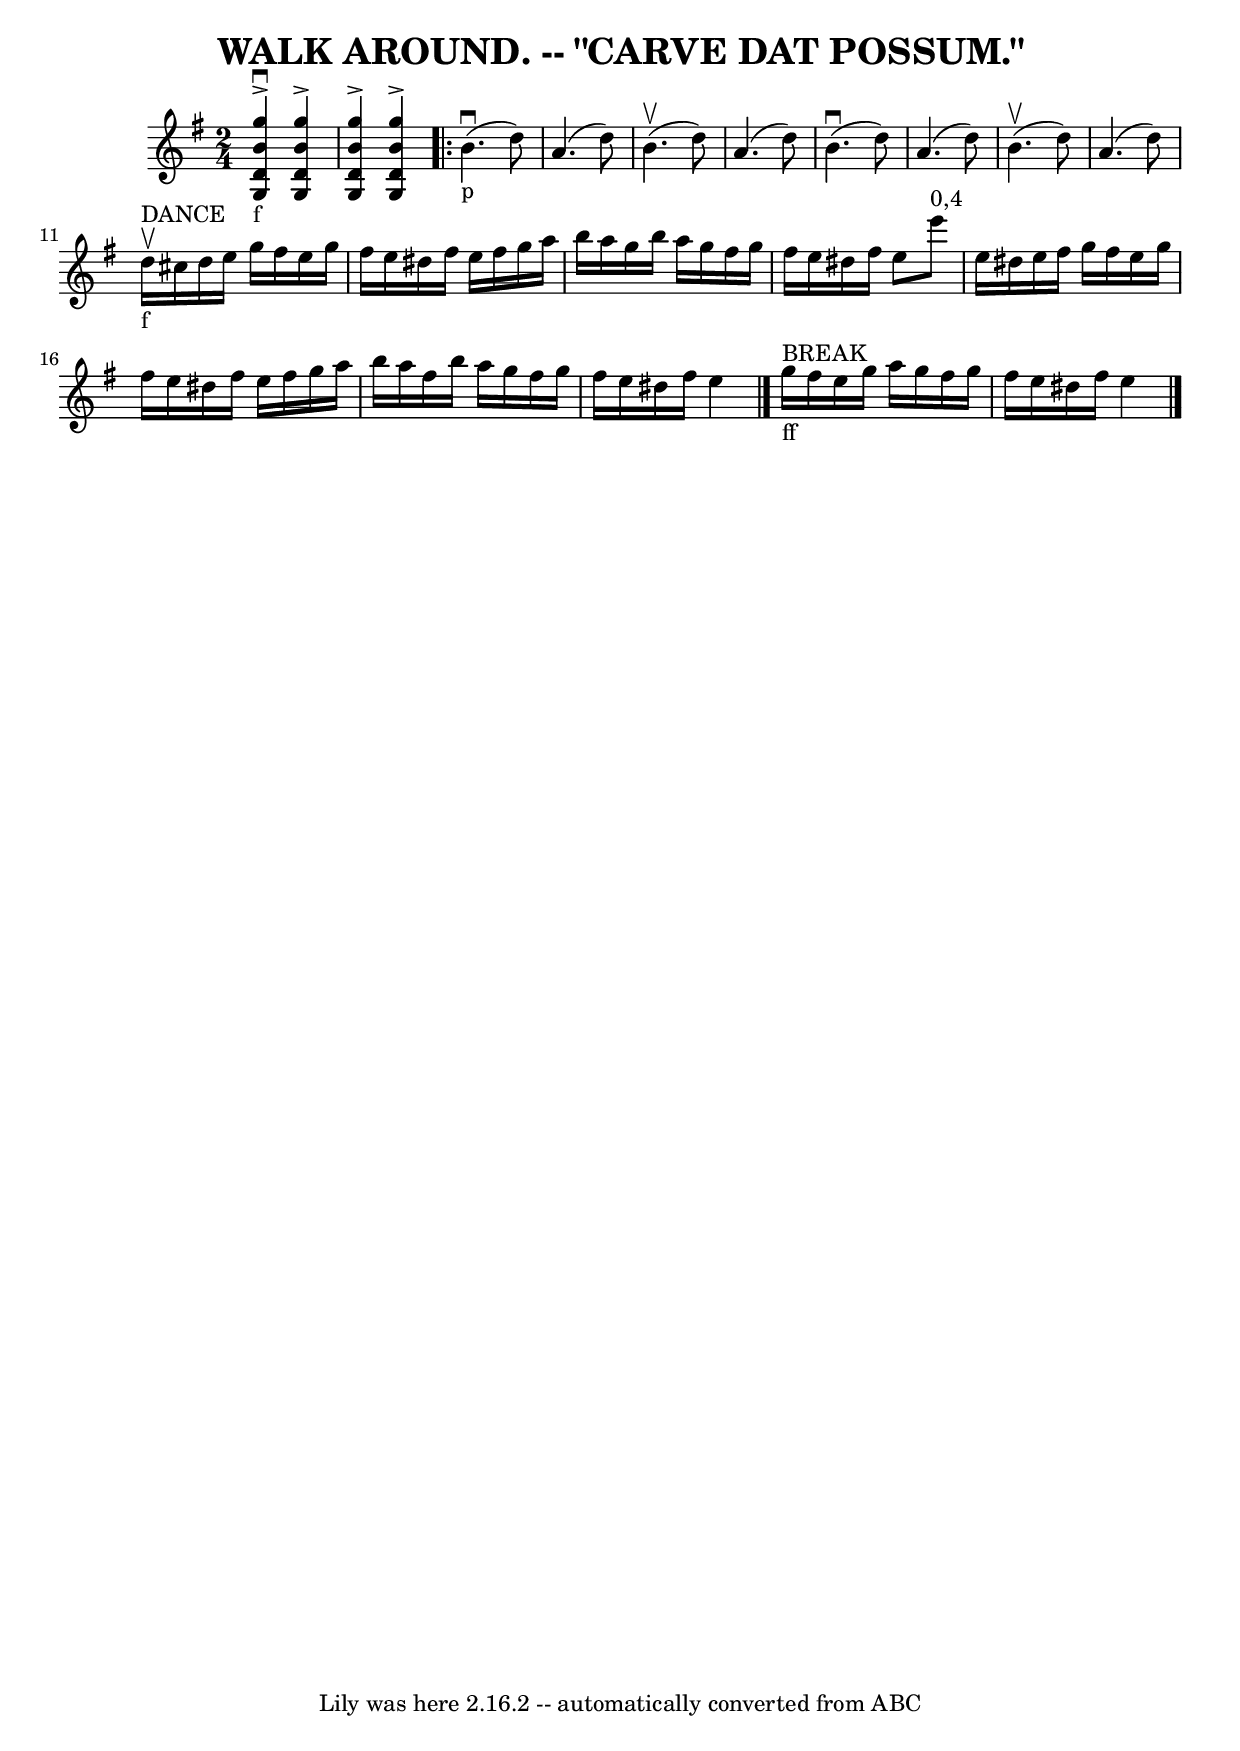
\version "2.16.2"
\include "Mammoth.ily"
\header {
  %% book = "Coles pg 26.1"
  crossRefNumber = "1"
  footnotes = "\\\\I = start crescendo hairpin, L = end crescendo hairpin"
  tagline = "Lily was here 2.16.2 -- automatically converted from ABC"
  title = "WALK AROUND. -- \"CARVE DAT POSSUM.\""

}
voicedefault =  {


  \time 2/4 
  \key g \major
  << g''4_"f"^\accent^\downbow b'4 d'4 g4  
   >>   << g''4^\accent b'4 d'4 g4   >>   |
  << g''4 ^\accent b'4 d'4 g4   >>   << g''4^\accent b'4 d'4 g4   >>   

  \repeat volta 2 {
    b'4._"p"(^\downbow d''8)   |
    a'4. (
    d''8) |
    b'4.^\upbow(d''8)   |
    a'4. (d''8)   
    |
    b'4.^\downbow(d''8)   |
    a'4. (d''8)   
    |
    b'4.^\upbow(d''8)   |
    a'4. (d''8)   |
    
    d''16_"f"^"DANCE"^\upbow cis''16 d''16 e''16 g''16    
    fis''16 e''16 g''16    |
    fis''16 e''16 dis''16 fis''16  
    e''16 fis''16 g''16 a''16    |
    b''16 a''16 g''16    
    b''16 a''16 g''16 fis''16 g''16    |
    fis''16 e''16    
    dis''16 fis''16 e''8 e'''8^"0,4"   |
    e''16 dis''16    
    e''16 fis''16 g''16 fis''16 e''16 g''16    |
    fis''16    
    e''16 dis''16 fis''16 e''16 fis''16 g''16 a''16    |
    
    b''16 a''16 fis''16 b''16 a''16 g''16 fis''16 g''16    
    |
    fis''16 e''16 dis''16 fis''16 e''4    \bar "|."         
    g''16_"ff"^"BREAK" fis''16 e''16 g''16 a''16 g''16 fis''16    
    g''16    |
    fis''16 e''16 dis''16 fis''16 e''4    \bar "|." 
    
  }

}

\score{
  <<

    \context Staff="default"
    {
      \voicedefault 
      
    }

  >>
  \layout {
    
  }
  \midi {
  }

}
